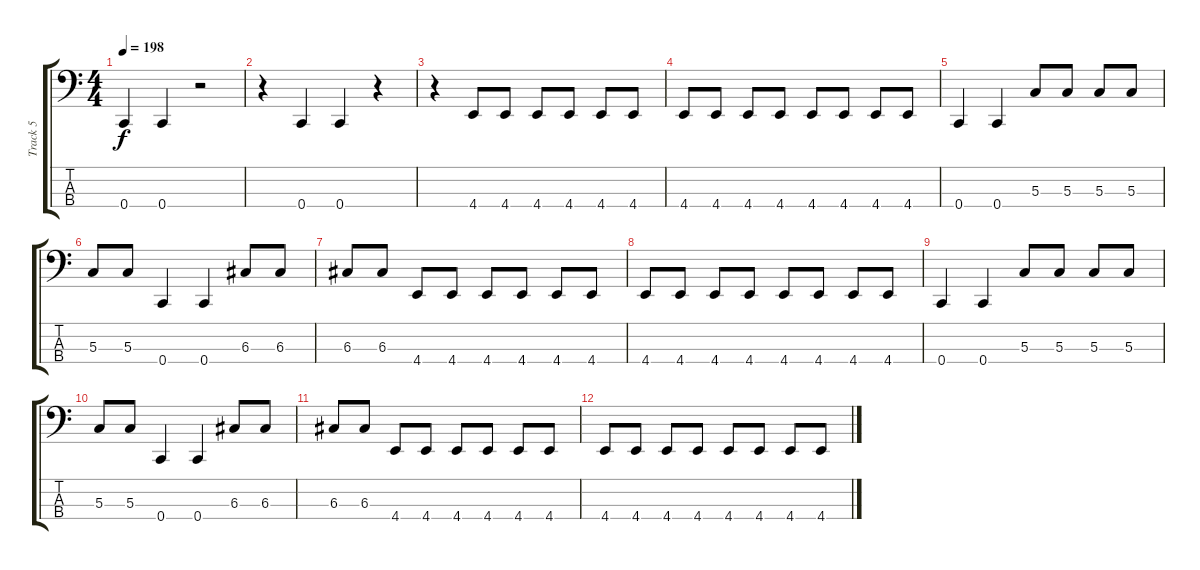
\track ("Track 5" "Track 5") {instrument electricbassfinger}
\staff {score tabs}
\tuning (F2 C2 G1 C1) {hide}
\ts (4 4)
\tempo 198
\clef f4
\ks c
0.4.4{dy f} 0.4.4 r.2 |
r.4 0.4.4 0.4.4 r.4 |
r.4 4.4.8 4.4.8 4.4.8 4.4.8 4.4.8 4.4.8 |
4.4.8 4.4.8 4.4.8 4.4.8 4.4.8 4.4.8 4.4.8 4.4.8 |
0.4.4 0.4.4 5.3.8 5.3.8 5.3.8 5.3.8 |
5.3.8 5.3.8 0.4.4 0.4.4 6.3.8 6.3.8 |
6.3.8 6.3.8 4.4.8 4.4.8 4.4.8 4.4.8 4.4.8 4.4.8 |
4.4.8 4.4.8 4.4.8 4.4.8 4.4.8 4.4.8 4.4.8 4.4.8 |
0.4.4 0.4.4 5.3.8 5.3.8 5.3.8 5.3.8 |
5.3.8 5.3.8 0.4.4 0.4.4 6.3.8 6.3.8 |
6.3.8 6.3.8 4.4.8 4.4.8 4.4.8 4.4.8 4.4.8 4.4.8 |
4.4.8 4.4.8 4.4.8 4.4.8 4.4.8 4.4.8 4.4.8 4.4.8
